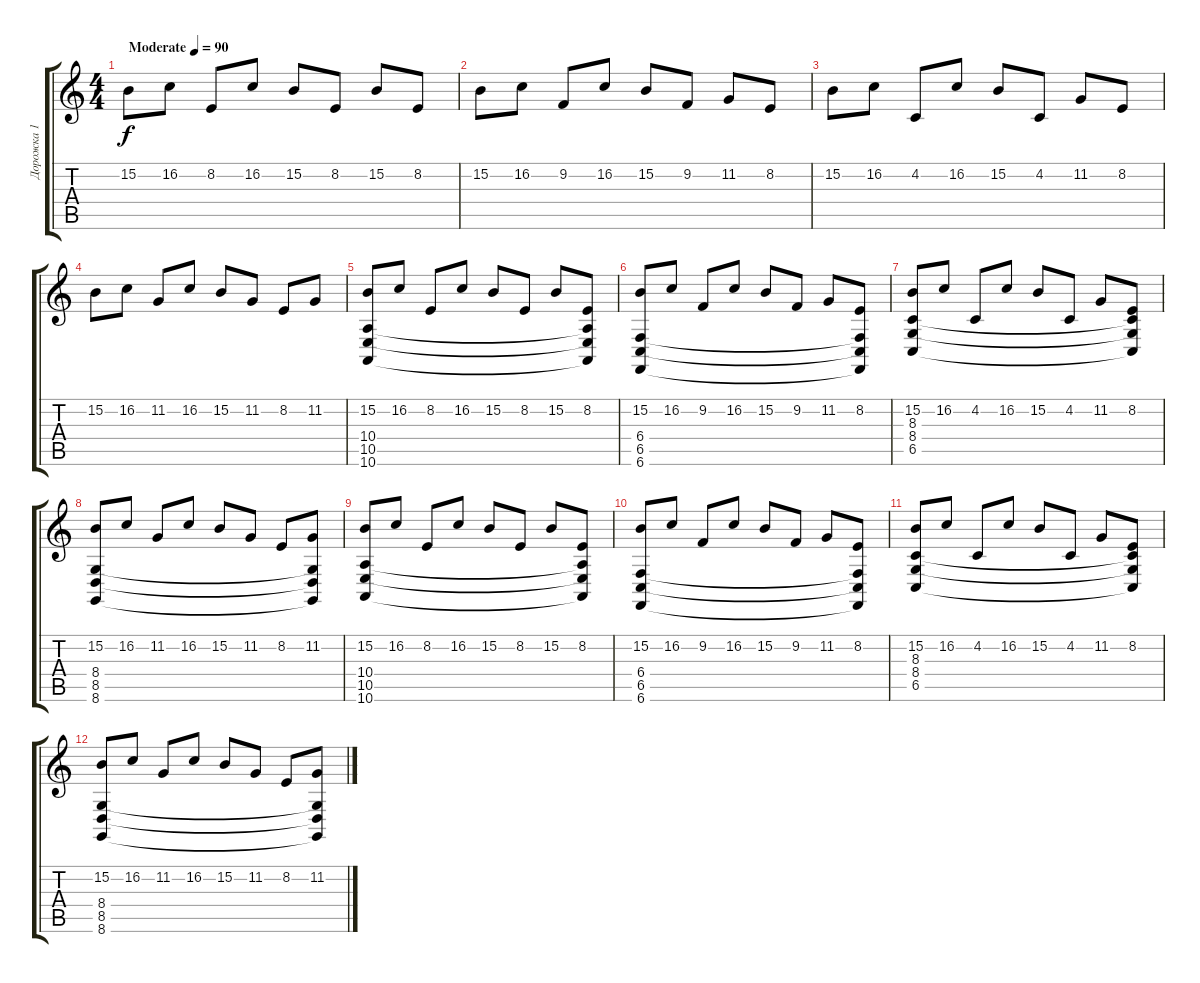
\track ("Дорожка 1" "Дорожка 1") {mute instrument acousticgrandpiano}
\staff {score tabs}
\tuning (Db4 Ab3 E3 B2 Gb2 B1) {hide}
\ts (4 4)
\tempo (90 "Moderate")
\clef g2
\ks c
15.2.8{dy f instrument acousticgrandpiano} 16.2.8 8.2.8 16.2.8 15.2.8 8.2.8 15.2.8 8.2.8 |
15.2.8 16.2.8 9.2.8 16.2.8 15.2.8 9.2.8 11.2.8 8.2.8 |
15.2.8 16.2.8 4.2.8 16.2.8 15.2.8 4.2.8 11.2.8 8.2.8 |
15.2.8 16.2.8 11.2.8 16.2.8 15.2.8 11.2.8 8.2.8 11.2.8 |
(15.2 10.4 10.5 10.6).8 16.2.8 8.2.8 16.2.8 15.2.8 8.2.8 15.2.8 (8.2 10.4{t} 10.5{t} 10.6{t}).8 |
(15.2 6.4 6.5 6.6).8 16.2.8 9.2.8 16.2.8 15.2.8 9.2.8 11.2.8 (8.2 6.4{t} 6.5{t} 6.6{t}).8 |
(15.2 8.3 8.4 6.5).8 16.2.8 4.2.8 16.2.8 15.2.8 4.2.8 11.2.8 (8.2 8.3{t} 8.4{t} 6.5{t}).8 |
(15.2 8.4 8.5 8.6).8 16.2.8 11.2.8 16.2.8 15.2.8 11.2.8 8.2.8 (11.2 8.4{t} 8.5{t} 8.6{t}).8 |
(15.2 10.4 10.5 10.6).8 16.2.8 8.2.8 16.2.8 15.2.8 8.2.8 15.2.8 (8.2 10.4{t} 10.5{t} 10.6{t}).8 |
(15.2 6.4 6.5 6.6).8 16.2.8 9.2.8 16.2.8 15.2.8 9.2.8 11.2.8 (8.2 6.4{t} 6.5{t} 6.6{t}).8 |
(15.2 8.3 8.4 6.5).8 16.2.8 4.2.8 16.2.8 15.2.8 4.2.8 11.2.8 (8.2 8.3{t} 8.4{t} 6.5{t}).8 |
(15.2 8.4 8.5 8.6).8 16.2.8 11.2.8 16.2.8 15.2.8 11.2.8 8.2.8 (11.2 8.4{t} 8.5{t} 8.6{t}).8
